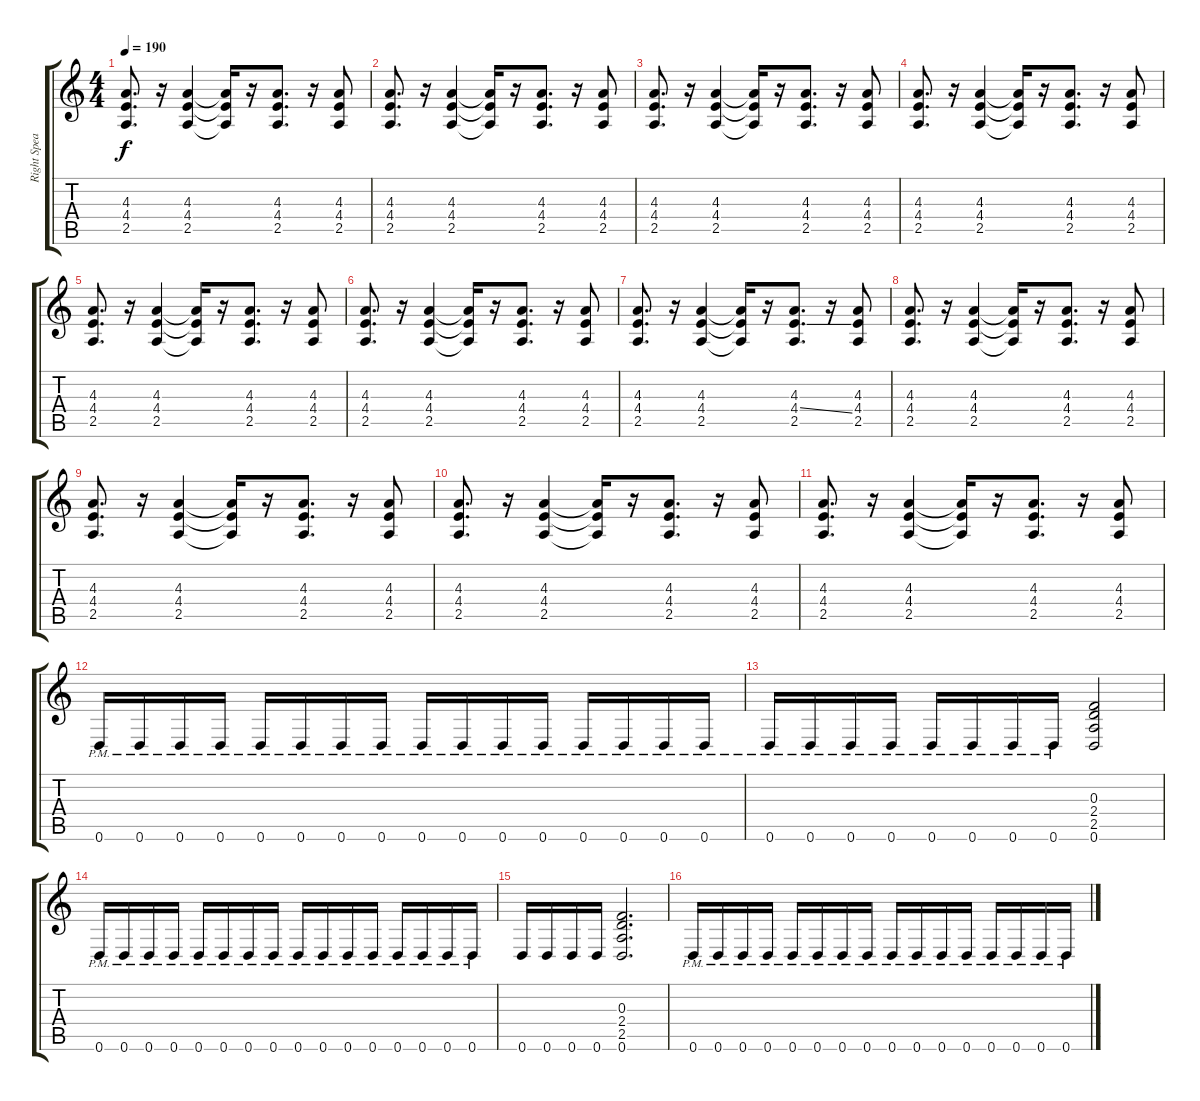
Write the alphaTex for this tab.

\track ("Right Speaker 1" "Right Spea") {instrument distortionguitar}
\staff {score tabs}
\tuning (D4 A3 F3 C3 G2 D2) {hide}
\ts (4 4)
\tempo 190
\clef g2
\ks c
(4.3 4.4 2.5).8{d dy f} r.16 (4.3 4.4 2.5).4 (4.3{t} 4.4{t} 2.5{t}).16 r.16 (4.3 4.4 2.5).8{d} r.16 (4.3 4.4 2.5).8 |
(4.3 4.4 2.5).8{d} r.16 (4.3 4.4 2.5).4 (4.3{t} 4.4{t} 2.5{t}).16 r.16 (4.3 4.4 2.5).8{d} r.16 (4.3 4.4 2.5).8 |
(4.3 4.4 2.5).8{d} r.16 (4.3 4.4 2.5).4 (4.3{t} 4.4{t} 2.5{t}).16 r.16 (4.3 4.4 2.5).8{d} r.16 (4.3 4.4 2.5).8 |
(4.3 4.4 2.5).8{d} r.16 (4.3 4.4 2.5).4 (4.3{t} 4.4{t} 2.5{t}).16 r.16 (4.3 4.4 2.5).8{d} r.16 (4.3 4.4 2.5).8 |
(4.3 4.4 2.5).8{d} r.16 (4.3 4.4 2.5).4 (4.3{t} 4.4{t} 2.5{t}).16 r.16 (4.3 4.4 2.5).8{d} r.16 (4.3 4.4 2.5).8 |
(4.3 4.4 2.5).8{d} r.16 (4.3 4.4 2.5).4 (4.3{t} 4.4{t} 2.5{t}).16 r.16 (4.3 4.4 2.5).8{d} r.16 (4.3 4.4 2.5).8 |
(4.3 4.4 2.5).8{d} r.16 (4.3 4.4 2.5).4 (4.3{t} 4.4{t} 2.5{t}).16 r.16 (4.3 4.4{ss} 2.5).8{d} r.16 (4.3 4.4 2.5).8 |
(4.3 4.4 2.5).8{d} r.16 (4.3 4.4 2.5).4 (4.3{t} 4.4{t} 2.5{t}).16 r.16 (4.3 4.4 2.5).8{d} r.16 (4.3 4.4 2.5).8 |
(4.3 4.4 2.5).8{d} r.16 (4.3 4.4 2.5).4 (4.3{t} 4.4{t} 2.5{t}).16 r.16 (4.3 4.4 2.5).8{d} r.16 (4.3 4.4 2.5).8 |
(4.3 4.4 2.5).8{d} r.16 (4.3 4.4 2.5).4 (4.3{t} 4.4{t} 2.5{t}).16 r.16 (4.3 4.4 2.5).8{d} r.16 (4.3 4.4 2.5).8 |
(4.3 4.4 2.5).8{d} r.16 (4.3 4.4 2.5).4 (4.3{t} 4.4{t} 2.5{t}).16 r.16 (4.3 4.4 2.5).8{d} r.16 (4.3 4.4 2.5).8 |
0.6{pm}.16 0.6{pm}.16 0.6{pm}.16 0.6{pm}.16 0.6{pm}.16 0.6{pm}.16 0.6{pm}.16 0.6{pm}.16 0.6{pm}.16 0.6{pm}.16 0.6{pm}.16 0.6{pm}.16 0.6{pm}.16 0.6{pm}.16 0.6{pm}.16 0.6{pm}.16 |
0.6{pm}.16 0.6{pm}.16 0.6{pm}.16 0.6{pm}.16 0.6{pm}.16 0.6{pm}.16 0.6{pm}.16 0.6{pm}.16 (0.3 2.4 2.5 0.6).2 |
0.6{pm}.16 0.6{pm}.16 0.6{pm}.16 0.6{pm}.16 0.6{pm}.16 0.6{pm}.16 0.6{pm}.16 0.6{pm}.16 0.6{pm}.16 0.6{pm}.16 0.6{pm}.16 0.6{pm}.16 0.6{pm}.16 0.6{pm}.16 0.6{pm}.16 0.6{pm}.16 |
0.6.16 0.6.16 0.6.16 0.6.16 (0.3 2.4 2.5 0.6).2{d} |
0.6{pm}.16 0.6{pm}.16 0.6{pm}.16 0.6{pm}.16 0.6{pm}.16 0.6{pm}.16 0.6{pm}.16 0.6{pm}.16 0.6{pm}.16 0.6{pm}.16 0.6{pm}.16 0.6{pm}.16 0.6{pm}.16 0.6{pm}.16 0.6{pm}.16 0.6{pm}.16
